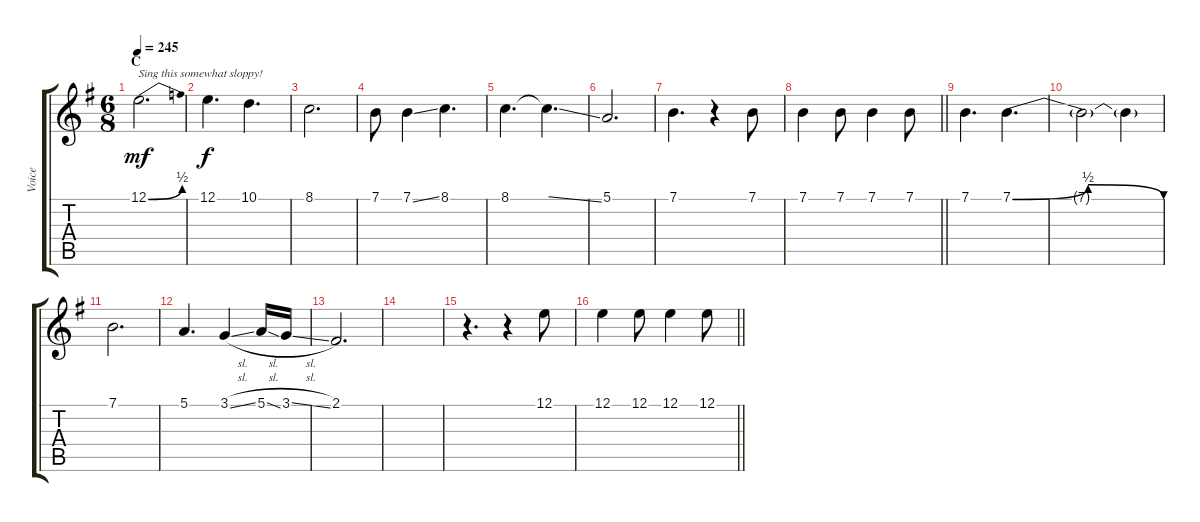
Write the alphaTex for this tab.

\track ("Voice" "Voice") {instrument pad7halo}
\staff {score tabs}
\tuning (E4 B3 G3 D3 A2 E2) {hide}
\ts (6 8)
\section ("" "C")
\tempo 245
\clef g2
\ks eminor
12.1{be (bend 0 0 60 2)}.2{d txt "Sing this somewhat sloppy!" dy mf} |
12.1.4{d dy f} 10.1.4{d} |
8.1.2{d} |
7.1.8 7.1{ss}.4 8.1.4{d} |
8.1.4{d} 8.1{ss t}.4{d} |
5.1.2{d} |
7.1.4{d} r.4 7.1.8 |
\barLineRight lightlight
7.1.4 7.1.8 7.1.4 7.1.8 |
\section ("" "")
7.1.4{d} 7.1{be (bendrelease 0 0 30 2 30 2 60 0)}.4{d} |
7.1{t}.2 7.1{t}.4 |
7.1.2{d} |
5.1.4{d} 3.1{sl}.4 5.1{sl}.16 3.1{sl}.16 |
2.1.2{d} |
|
r.4{d} r.4 12.1.8 |
\barLineRight lightlight
12.1.4 12.1.8 12.1.4 12.1.8
